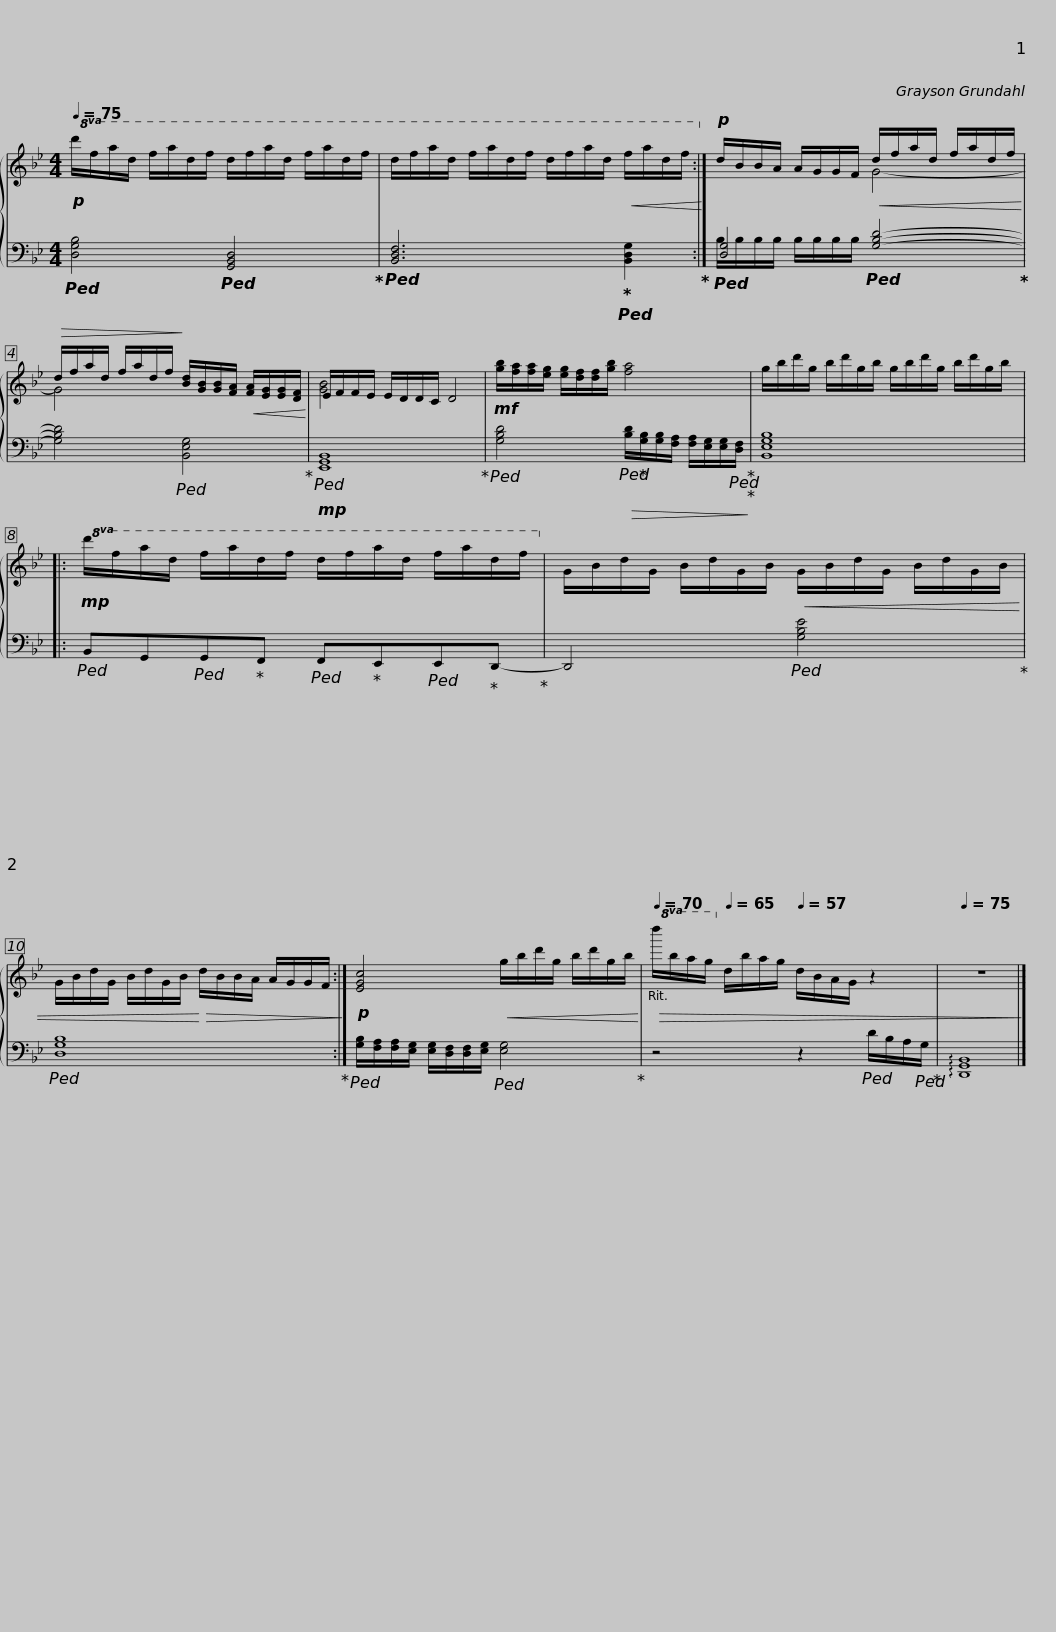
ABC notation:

X:1
%%score { ( 1 3 ) | ( 2 4 ) }
L:1/8
Q:1/4=75
M:4/4
I:linebreak $
K:Bb
V:1 treble
V:3 treble
V:2 bass
V:4 bass
V:1
!p!!8va(! d'/f'/a'/d'/ f'/a'/d'/f'/ d'/f'/a'/d'/ f'/a'/d'/f'/ | d'/f'/a'/d'/ f'/a'/d'/f'/ d'/f'/a'/d'/!<(! f'/a'/d'/f'/!8va)!!<)! :|!p! d/B/B/A/ A/G/G/F/!<(! d/f/a/d/ f/a/d/f/!<)! |$!>(! d/f/a/d/ f/a/d/f/!>)! [Bd]/[GB]/[GB]/[FA]/!<(! [FA]/[EG]/[EG]/[DF]/!<)! | E/F/F/E/ E/D/D/C/ D4 | %5
!mf! [gb]/[fa]/[fa]/[eg]/ [eg]/[df]/[df]/[gb]/ [fa]4 |$ g/b/d'/g/ b/d'/g/b/ g/b/d'/g/ b/d'/g/b/ |:!mp!!8va(! d'/f'/a'/d'/ f'/a'/d'/f'/ d'/f'/a'/d'/ f'/a'/d'/f'/!8va)! |$ G/B/d/G/ B/d/G/B/!<(! G/B/d/G/ B/d/G/B/ | G/B/d/G/ B/d/G/B/!<)!!>(! d/B/B/A/ A/G/G/F/!>)! :| %10
!p! [EGc]4!<(! g/b/d'/g/ b/d'/g/b/!<)! |$[Q:1/4=70]!8va(!!>(! d''/b'/a'/g'/!8va)![Q:1/4=65] d'/b/a/g/[Q:1/4=57] d/B/A/G/[Q:1/4=47] z2[Q:1/4=35] |[Q:1/4=75] z8!>)! |] %13
V:2
!ped! [D,G,B,]4!ped! [G,,B,,D,]4!ped-up! |!ped! [B,,D,F,]6!ped-up!!ped! [B,,D,G,]2!ped-up! :|!ped! [D,G,]4!ped! [G,B,D]4-!ped-up! |$ [G,B,D]4!ped! [B,,E,G,]4!ped-up! |!mp!!ped! [E,,G,,B,,]8!ped-up! | %5
!ped! [G,B,D]4!>(!!ped! [B,D]/!ped-up![G,B,]/[G,B,]/[F,A,]/ [F,A,]/[E,G,]/[E,G,]/!ped![D,F,]/!ped-up!!>)!!ped-up! |$ [B,,E,G,B,]8 |:!ped! B,,G,,!ped!G,,!ped-up!F,,!ped! F,,!ped-up!E,,!ped!E,,!ped-up!D,,-!ped-up! |$ D,,4!ped! [G,B,E]4!ped-up! |!ped! [D,G,B,]8!ped-up! :| %10
!ped! [G,B,]/[F,A,]/[F,A,]/[E,G,]/ [E,G,]/[D,F,]/[D,F,]/[E,G,]/!ped! [E,G,]4!ped-up! |$ z4 z2!ped! D/B,/A,/!ped!G,/!ped-up! | !arpeggio![D,,G,,B,,]8 |] %13
V:3
!8va(! x8 | x8!8va)! :| x4 G4- |$ G4 x4 | [GB]4 x4 | %5
 x8 |$ x8 |:!8va(! x8!8va)! |$ x8 | x8 :| %10
 x8 |$!8va(! x2!8va)! x6 | x8 |] %13
V:4
 x8 | x8 :| B,/B,/B,/B,/ B,/B,/B,/B,/ x4 |$ x8 | x8 | %5
 x8 |$ x8 |: x8 |$ x8 | x8 :| %10
 x8 |$ x8 | x8 |] %13
